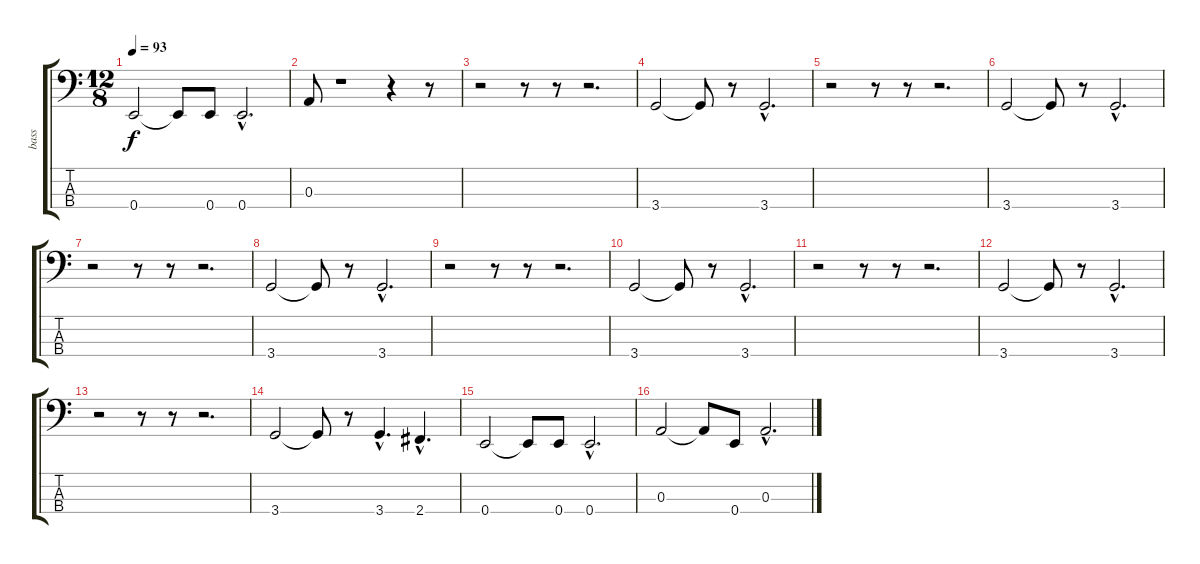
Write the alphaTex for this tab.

\track ("bass" "bass") {instrument synthbass1}
\staff {score tabs}
\tuning (G2 D2 A1 E1) {hide}
\ts (12 8)
\tempo 93
\clef f4
\ks c
0.4.2{dy f} 0.4{t}.8 0.4.8 0.4{hac}.2{d} |
0.3.8 r.1 r.4 r.8 |
r.2 r.8 r.8 r.2{d} |
3.4.2 3.4{t}.8 r.8 3.4{hac}.2{d} |
r.2 r.8 r.8 r.2{d} |
3.4.2 3.4{t}.8 r.8 3.4{hac}.2{d} |
r.2 r.8 r.8 r.2{d} |
3.4.2 3.4{t}.8 r.8 3.4{hac}.2{d} |
r.2 r.8 r.8 r.2{d} |
3.4.2 3.4{t}.8 r.8 3.4{hac}.2{d} |
r.2 r.8 r.8 r.2{d} |
3.4.2 3.4{t}.8 r.8 3.4{hac}.2{d} |
r.2 r.8 r.8 r.2{d} |
3.4.2 3.4{t}.8 r.8 3.4{hac}.4{d} 2.4{hac}.4{d} |
0.4.2 0.4{t}.8 0.4.8 0.4{hac}.2{d} |
0.3.2 0.3{t}.8 0.4.8 0.3{hac}.2{d}
